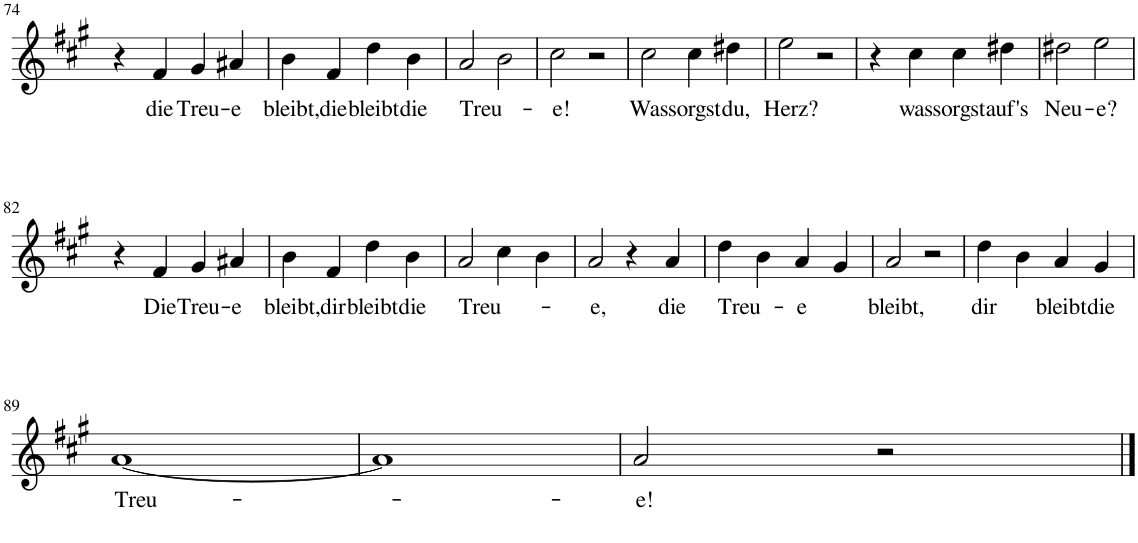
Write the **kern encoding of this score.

**kern	**text
*part1	*part1
*staff1	*staff1
*I"Piano	*
*I'Pno	*
!!LO:PB:g=z
*clefG2	*
*k[f#c#g#]	*
*M4/4	*
=74	=74
4r	.
!	!LO:LY:b
4f#/	die
!	!LO:LY:b
4g#/	Treu-
!	!LO:LY:b
4a#X/	-e
=75	=75
!	!LO:LY:b
4b\	bleibt,
!	!LO:LY:b
4f#/	die
!	!LO:LY:b
4dd\	bleibt
!	!LO:LY:b
4b\	die
=76	=76
!	!LO:LY:b
2a/	Treu-
2b\	.
=77	=77
!	!LO:LY:b
2cc#\	-e!
2r	.
=78	=78
!	!LO:LY:b
2cc#\	Was
!	!LO:LY:b
4cc#\	sorgst
!	!LO:LY:b
4dd#X\	du,
=79	=79
!	!LO:LY:b
2ee\	Herz?
2r	.
=80	=80
4r	.
!	!LO:LY:b
4cc#\	was
!	!LO:LY:b
4cc#\	sorgst
!	!LO:LY:b
4dd#X\	auf's
=81	=81
!	!LO:LY:b
2dd#X\	Neu-
!	!LO:LY:b
2ee\	-e?
!!LO:LB:g=z
=82	=82
4r	.
!	!LO:LY:b
4f#/	Die
!	!LO:LY:b
4g#/	Treu-
!	!LO:LY:b
4a#X/	-e
=83	=83
!	!LO:LY:b
4b\	bleibt,
!	!LO:LY:b
4f#/	dir
!	!LO:LY:b
4dd\	bleibt
!	!LO:LY:b
4b\	die
=84	=84
!	!LO:LY:b
2a/	Treu-
4cc#\	.
4b\	.
=85	=85
!	!LO:LY:b
2a/	-e,
4r	.
!	!LO:LY:b
4a/	die
=86	=86
!	!LO:LY:b
4dd\	Treu-
4b\	.
!	!LO:LY:b
4a/	-e
4g#/	.
=87	=87
!	!LO:LY:b
2a/	bleibt,
2r	.
=88	=88
!	!LO:LY:b
4dd\	dir
4b\	.
!	!LO:LY:b
4a/	bleibt
!	!LO:LY:b
4g#/	die
!!LO:LB:g=z
=89	=89
!	!LO:LY:b
[1a	Treu-
=90	=90
1a]	.
=91	=91
!	!LO:LY:b
2a/	-e!
2r	.
==	==
*-	*-
